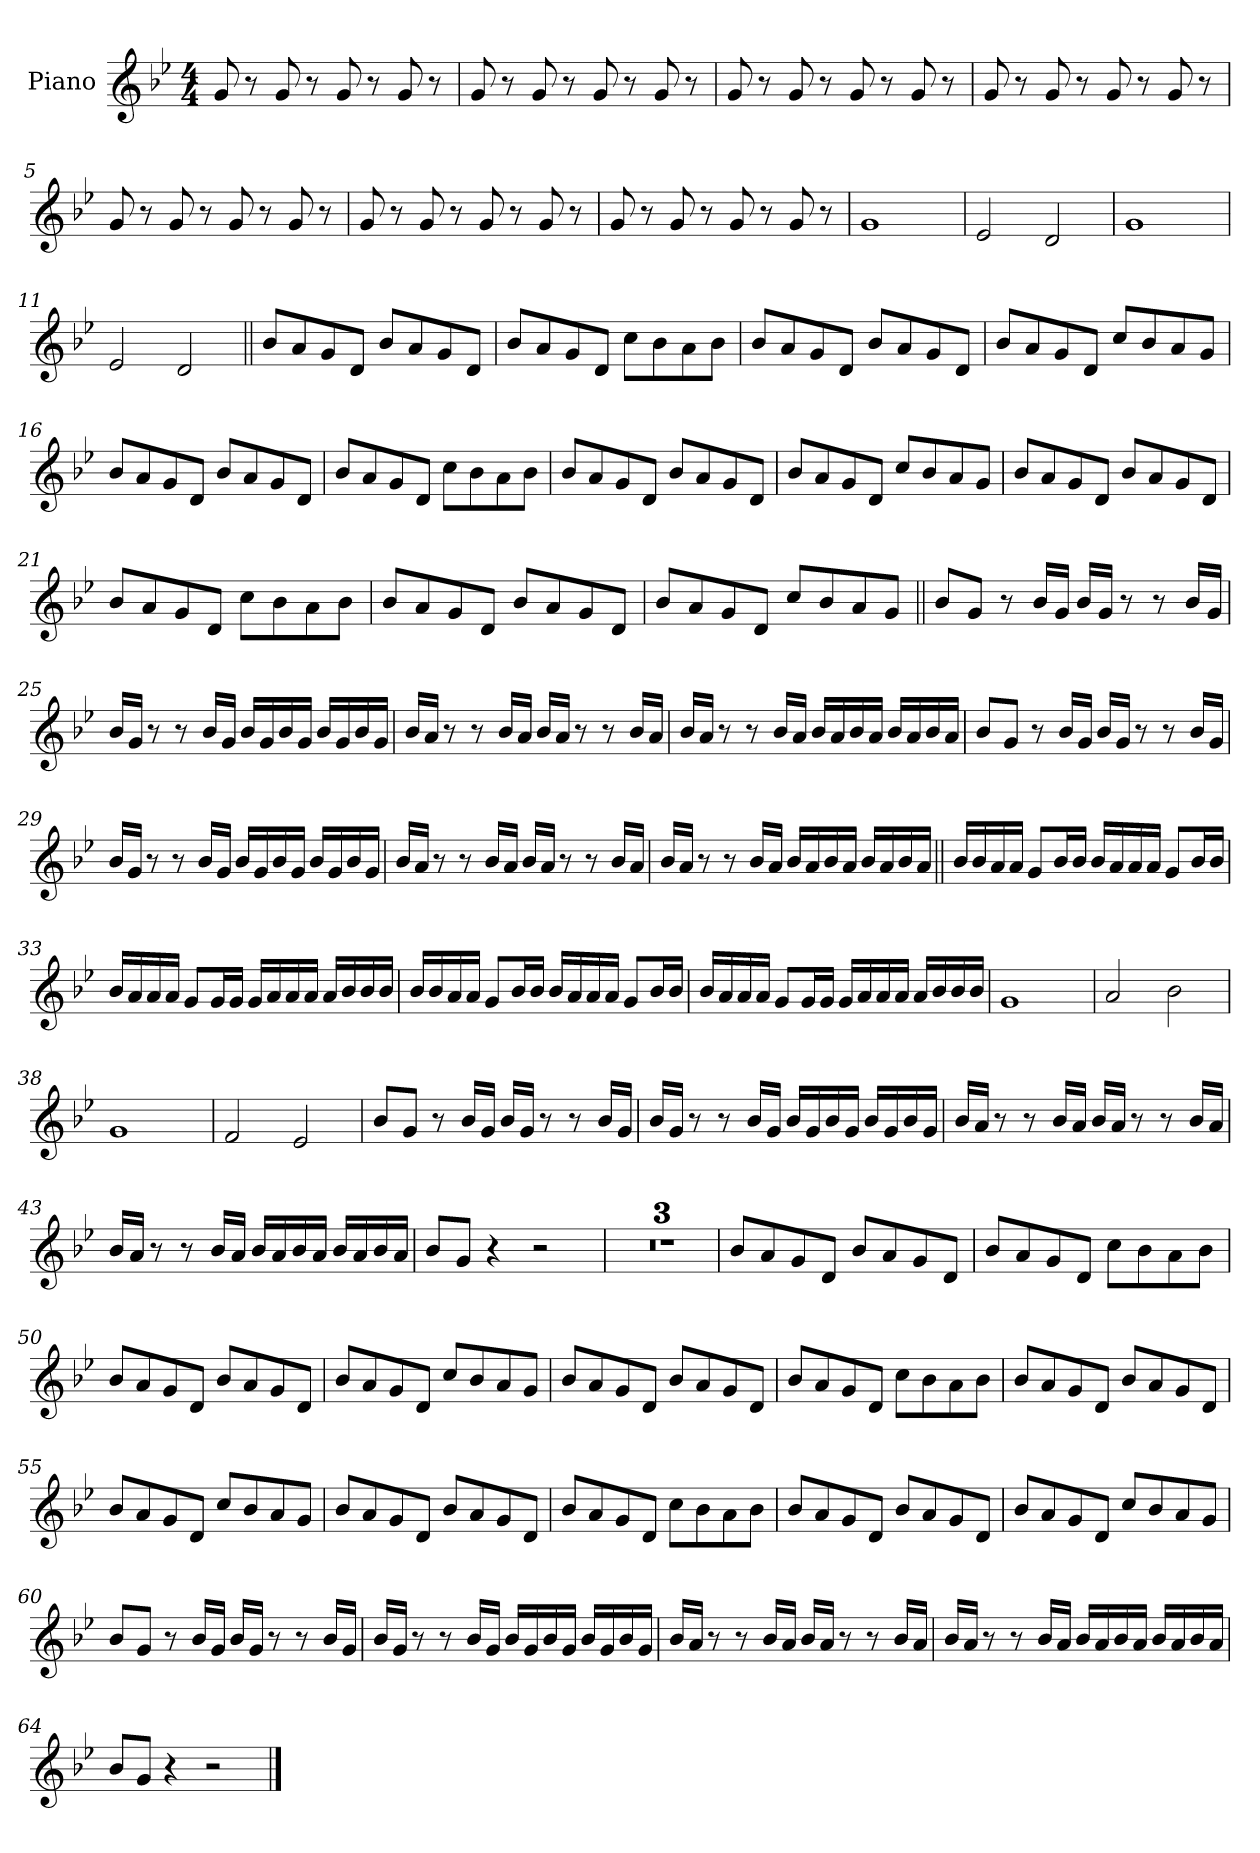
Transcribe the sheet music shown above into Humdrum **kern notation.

**kern
*part1
*staff1
*I"Piano
*I'Pno.
*clefG2
*k[b-e-]
*M4/4
*MM80
=1
8g!
8r
8g!
8r
8g!
8r
8g!
8r
=2
8g!
8r
8g!
8r
8g!
8r
8g!
8r
=3
8g!
8r
8g!
8r
8g!
8r
8g!
8r
=4
8g!
8r
8g!
8r
8g!
8r
8g!
8r
=5
8g!
8r
8g!
8r
8g!
8r
8g!
8r
=6
8g!
8r
8g!
8r
8g!
8r
8g!
8r
=7
8g!
8r
8g!
8r
8g!
8r
8g!
8r
=8
1g
=9
2e-
2d
=10
1g
=11
2e-
2d
=12||
8b-L
8a
8g
8dJ
8b-L
8a
8g
8dJ
=13
8b-L
8a
8g
8dJ
8ccL
8b-
8a
8b-J
=14
8b-L
8a
8g
8dJ
8b-L
8a
8g
8dJ
=15
8b-L
8a
8g
8dJ
8ccL
8b-
8a
8gJ
=16
8b-L
8a
8g
8dJ
8b-L
8a
8g
8dJ
=17
8b-L
8a
8g
8dJ
8ccL
8b-
8a
8b-J
=18
8b-L
8a
8g
8dJ
8b-L
8a
8g
8dJ
=19
8b-L
8a
8g
8dJ
8ccL
8b-
8a
8gJ
=20
8b-L
8a
8g
8dJ
8b-L
8a
8g
8dJ
=21
8b-L
8a
8g
8dJ
8ccL
8b-
8a
8b-J
=22
8b-L
8a
8g
8dJ
8b-L
8a
8g
8dJ
=23
8b-L
8a
8g
8dJ
8ccL
8b-
8a
8gJ
=24||
8b-L
8gJ
8r
16b-LL
16gJJ
16b-LL
16gJJ
8r
8r
16b-LL
16gJJ
=25
16b-LL
16gJJ
8r
8r
16b-LL
16gJJ
16b-LL
16g
16b-
16gJJ
16b-LL
16g
16b-
16gJJ
=26
16b-LL
16aJJ
8r
8r
16b-LL
16aJJ
16b-LL
16aJJ
8r
8r
16b-LL
16aJJ
=27
16b-LL
16aJJ
8r
8r
16b-LL
16aJJ
16b-LL
16a
16b-
16aJJ
16b-LL
16a
16b-
16aJJ
=28
8b-L
8gJ
8r
16b-LL
16gJJ
16b-LL
16gJJ
8r
8r
16b-LL
16gJJ
=29
16b-LL
16gJJ
8r
8r
16b-LL
16gJJ
16b-LL
16g
16b-
16gJJ
16b-LL
16g
16b-
16gJJ
=30
16b-LL
16aJJ
8r
8r
16b-LL
16aJJ
16b-LL
16aJJ
8r
8r
16b-LL
16aJJ
=31
16b-LL
16aJJ
8r
8r
16b-LL
16aJJ
16b-LL
16a
16b-
16aJJ
16b-LL
16a
16b-
16aJJ
=32||
16b-LL
16b-
16a
16aJJ
8gL
16b-L
16b-JJ
16b-LL
16a
16a
16aJJ
8gL
16b-L
16b-JJ
=33
16b-LL
16a
16a
16aJJ
8gL
16gL
16gJJ
16gLL
16a
16a
16aJJ
16aLL
16b-
16b-
16b-JJ
=34
16b-LL
16b-
16a
16aJJ
8gL
16b-L
16b-JJ
16b-LL
16a
16a
16aJJ
8gL
16b-L
16b-JJ
=35
16b-LL
16a
16a
16aJJ
8gL
16gL
16gJJ
16gLL
16a
16a
16aJJ
16aLL
16b-
16b-
16b-JJ
=36
1g!
=37
2a!
2b-!
=38
1g!
=39
2f!
2e-!
=40
8b-L
8gJ
8r
16b-LL
16gJJ
16b-LL
16gJJ
8r
8r
16b-LL
16gJJ
=41
16b-LL
16gJJ
8r
8r
16b-LL
16gJJ
16b-LL
16g
16b-
16gJJ
16b-LL
16g
16b-
16gJJ
=42
16b-LL
16aJJ
8r
8r
16b-LL
16aJJ
16b-LL
16aJJ
8r
8r
16b-LL
16aJJ
=43
16b-LL
16aJJ
8r
8r
16b-LL
16aJJ
16b-LL
16a
16b-
16aJJ
16b-LL
16a
16b-
16aJJ
=44
8b-L
8gJ
4r
2r
=45
1r
=46
1r
=47
1r
=48
8b-L
8a
8g
8dJ
8b-L
8a
8g
8dJ
=49
8b-L
8a
8g
8dJ
8ccL
8b-
8a
8b-J
=50
8b-L
8a
8g
8dJ
8b-L
8a
8g
8dJ
=51
8b-L
8a
8g
8dJ
8ccL
8b-
8a
8gJ
=52
8b-L
8a
8g
8dJ
8b-L
8a
8g
8dJ
=53
8b-L
8a
8g
8dJ
8ccL
8b-
8a
8b-J
=54
8b-L
8a
8g
8dJ
8b-L
8a
8g
8dJ
=55
8b-L
8a
8g
8dJ
8ccL
8b-
8a
8gJ
=56
8b-L
8a
8g
8dJ
8b-L
8a
8g
8dJ
=57
8b-L
8a
8g
8dJ
8ccL
8b-
8a
8b-J
=58
8b-L
8a
8g
8dJ
8b-L
8a
8g
8dJ
=59
8b-L
8a
8g
8dJ
8ccL
8b-
8a
8gJ
=60
8b-L
8gJ
8r
16b-LL
16gJJ
16b-LL
16gJJ
8r
8r
16b-LL
16gJJ
=61
16b-LL
16gJJ
8r
8r
16b-LL
16gJJ
16b-LL
16g
16b-
16gJJ
16b-LL
16g
16b-
16gJJ
=62
16b-LL
16aJJ
8r
8r
16b-LL
16aJJ
16b-LL
16aJJ
8r
8r
16b-LL
16aJJ
=63
16b-LL
16aJJ
8r
8r
16b-LL
16aJJ
16b-LL
16a
16b-
16aJJ
16b-LL
16a
16b-
16aJJ
=64
8b-L
8gJ
4r
2r
==
*-
